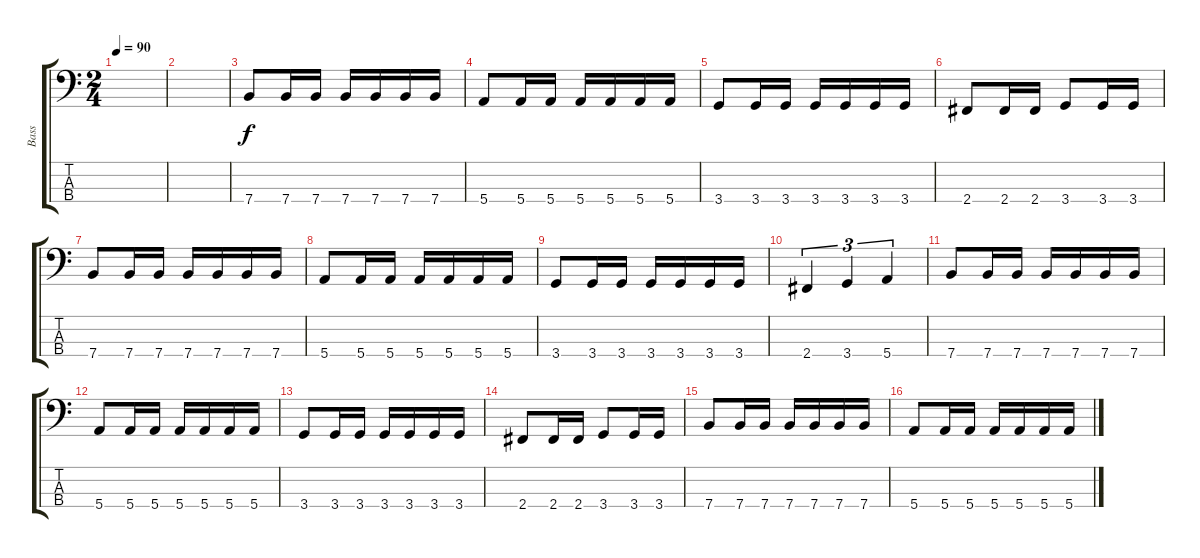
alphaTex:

\track ("Bass" "Bass") {instrument electricbassfinger}
\staff {score tabs}
\tuning (G2 D2 A1 E1) {hide}
\ts (2 4)
\tempo 90
\clef f4
\ks c
|
|
7.4.8 7.4.16 7.4.16 7.4.16 7.4.16 7.4.16 7.4.16 |
5.4.8 5.4.16 5.4.16 5.4.16 5.4.16 5.4.16 5.4.16 |
3.4.8 3.4.16 3.4.16 3.4.16 3.4.16 3.4.16 3.4.16 |
2.4.8 2.4.16 2.4.16 3.4.8 3.4.16 3.4.16 |
7.4.8 7.4.16 7.4.16 7.4.16 7.4.16 7.4.16 7.4.16 |
5.4.8 5.4.16 5.4.16 5.4.16 5.4.16 5.4.16 5.4.16 |
3.4.8 3.4.16 3.4.16 3.4.16 3.4.16 3.4.16 3.4.16 |
2.4.4{tu (3 2)} 3.4.4{tu (3 2)} 5.4.4{tu (3 2)} |
7.4.8 7.4.16 7.4.16 7.4.16 7.4.16 7.4.16 7.4.16 |
5.4.8 5.4.16 5.4.16 5.4.16 5.4.16 5.4.16 5.4.16 |
3.4.8 3.4.16 3.4.16 3.4.16 3.4.16 3.4.16 3.4.16 |
2.4.8 2.4.16 2.4.16 3.4.8 3.4.16 3.4.16 |
7.4.8 7.4.16 7.4.16 7.4.16 7.4.16 7.4.16 7.4.16 |
5.4.8 5.4.16 5.4.16 5.4.16 5.4.16 5.4.16 5.4.16
